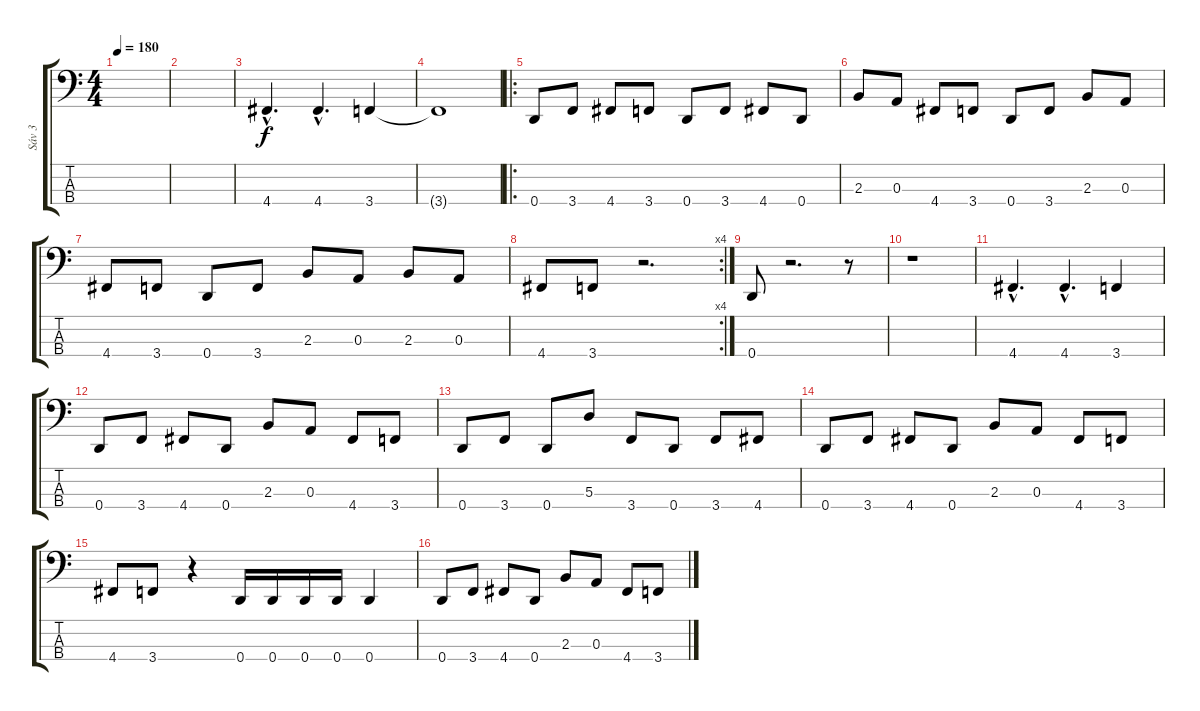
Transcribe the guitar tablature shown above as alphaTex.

\track ("Sáv 3" "Sáv 3") {instrument electricbasspick}
\staff {score tabs}
\tuning (G2 D2 A1 D1) {hide}
\ts (4 4)
\tempo 180
\clef f4
\ks c
|
|
4.4{hac}.4{d} 4.4{hac}.4{d} 3.4.4 |
3.4{t}.1 |
\ro
0.4.8 3.4.8 4.4.8 3.4.8 0.4.8 3.4.8 4.4.8 0.4.8 |
2.3.8 0.3.8 4.4.8 3.4.8 0.4.8 3.4.8 2.3.8 0.3.8 |
4.4.8 3.4.8 0.4.8 3.4.8 2.3.8 0.3.8 2.3.8 0.3.8 |
\rc 4
4.4.8 3.4.8 r.2{d} |
0.4.8 r.2{d} r.8 |
r.1 |
4.4{hac}.4{d} 4.4{hac}.4{d} 3.4.4 |
0.4.8 3.4.8 4.4.8 0.4.8 2.3.8 0.3.8 4.4.8 3.4.8 |
0.4.8 3.4.8 0.4.8 5.3.8 3.4.8 0.4.8 3.4.8 4.4.8 |
0.4.8 3.4.8 4.4.8 0.4.8 2.3.8 0.3.8 4.4.8 3.4.8 |
4.4.8 3.4.8 r.4 0.4.16 0.4.16 0.4.16 0.4.16 0.4.4 |
0.4.8 3.4.8 4.4.8 0.4.8 2.3.8 0.3.8 4.4.8 3.4.8
